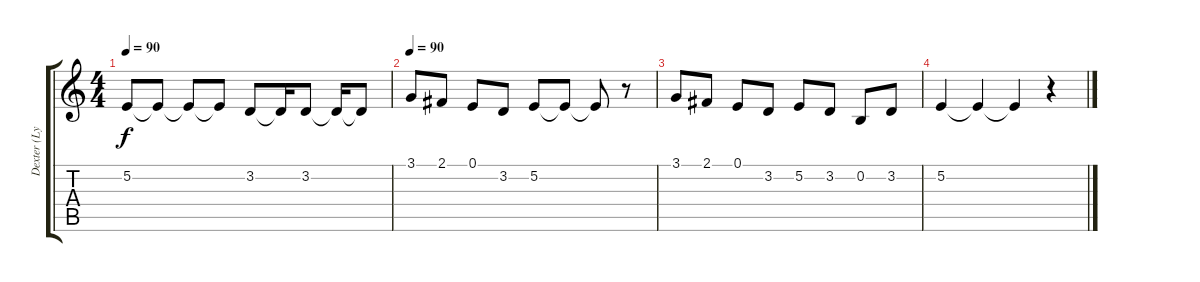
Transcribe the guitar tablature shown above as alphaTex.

\track ("Dexter (Lyrics)" "Dexter (Ly") {instrument oboe}
\staff {score tabs}
\tuning (E4 B3 G3 D3 A2 E2) {hide}
\ts (4 4)
\tempo 90
\clef g2
\ks c
5.2.8{dy f volume 14} 5.2{t}.8 5.2{t}.8 5.2{t}.8 3.2.8 3.2{t}.16 3.2.8 3.2{t}.16 3.2{t}.8 |
\tempo 90
3.1.8 2.1.8 0.1.8 3.2.8 5.2.8 5.2{t}.8 5.2{t}.8 r.8 |
3.1.8 2.1.8 0.1.8 3.2.8 5.2.8 3.2.8 0.2.8 3.2.8 |
5.2.4 5.2{t}.4 5.2{t}.4 r.4
